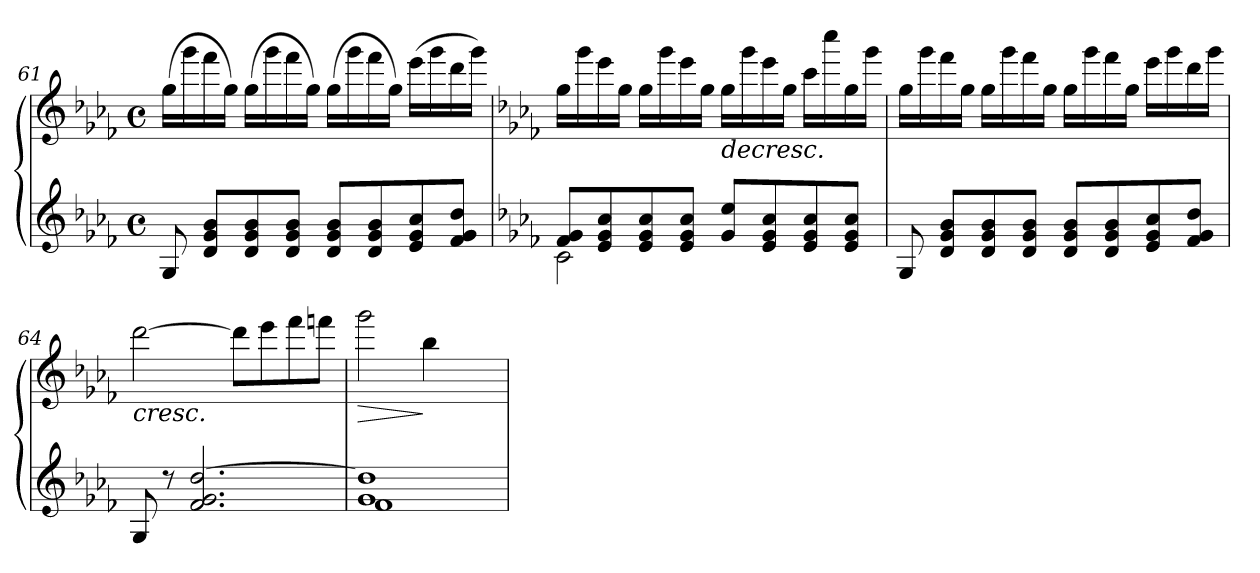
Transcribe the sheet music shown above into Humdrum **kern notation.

**kern	**kern	**dynam
*part1	*part1	*part1
*staff2	*staff1	*staff1/2
*clefG3	*clefG3	*
*k[b-e-a-d-]	*k[b-e-a-d-]	*
*M4/4	*M4/4	*
*met(c)	*met(c)	*
=61	=61	=61
8E-/	(>16ee-\LL	.
.	16eee-\	.
8B-/ 8e-/ 8g/L	16ddd-\	.
.	16ee-\JJ)	.
8B-/ 8e-/ 8g/	(>16ee-\LL	.
.	16eee-\	.
8B-/ 8e-/ 8g/J	16ddd-\	.
.	16ee-\JJ)	.
8B-/ 8e-/ 8g/L	(>16ee-\LL	.
.	16eee-\	.
8B-/ 8e-/ 8g/	16ddd-\	.
.	16ee-\JJ)	.
8c/ 8e-/ 8a-/	(>16ccc\LL	.
.	16eee-\	.
8d-/ 8e-/ 8b-/J	16bb-\	.
.	16eee-\JJ)	.
!!LO:PB:g=z
=62	=62	=62
*k[b-e-a-d-]	*k[b-e-a-d-]	*
*^	*	*
8d-/ 8e-/L	2A-\	16ee-\LL	.
.	.	16eee-\	.
8c/ 8e-/ 8a-/	.	16ccc\	.
.	.	16ee-\JJ	.
8c/ 8e-/ 8a-/	.	16ee-\LL	.
.	.	16eee-\	.
8c/ 8e-/ 8a-/J	.	16ccc\	.
.	.	16ee-\JJ	.
!	!	!	!LO:HP:b
8e-/ 8cc/L	2ryy	16ee-\LL	>
.	.	16eee-\	.
8c/ 8e-/ 8a-/	.	16ccc\	.
.	.	16ee-\JJ	.
8c/ 8e-/ 8a-/	.	16aa-\LL	.
.	.	16aaa-\	.
8c/ 8e-/ 8a-/J	.	16ee-\	.
.	.	16eee-\JJ	.
*v	*v	*	*
=63	=63	=63
8E-/	16ee-\LL	.
.	16eee-\	.
8B-/ 8e-/ 8g/L	16ddd-\	.
.	16ee-\JJ	.
8B-/ 8e-/ 8g/	16ee-\LL	.
.	16eee-\	.
8B-/ 8e-/ 8g/J	16ddd-\	.
.	16ee-\JJ	.
8B-/ 8e-/ 8g/L	16ee-\LL	.
.	16eee-\	.
8B-/ 8e-/ 8g/	16ddd-\	.
.	16ee-\JJ	.
8c/ 8e-/ 8a-/	16ccc\LL	.
.	16eee-\	.
8d-/ 8e-/ 8b-/J	16bb-\	.
.	16eee-\JJ	.
=64	=64	=64
!	!	!LO:HP:b
8E-/	[>2bb-\	<
8rb	.	.
2.d-/ 2.e-/ [>2.b-/	.	.
.	8bb-\L]	.
.	8ccc\	.
.	8ddd-\	.
.	8dddn\J	]
!!LO:LB:g=z
=65	=65	=65
*^	*	*
*	*^	*	*
!	!	!	!	!LO:HP:b
1b-]	1e-	1d-	2eee-\	>
.	.	.	4gg\	[ ]
.	.	.	4ryy	.
*v	*v	*v	*	*
=	=	=
*-	*-	*-
